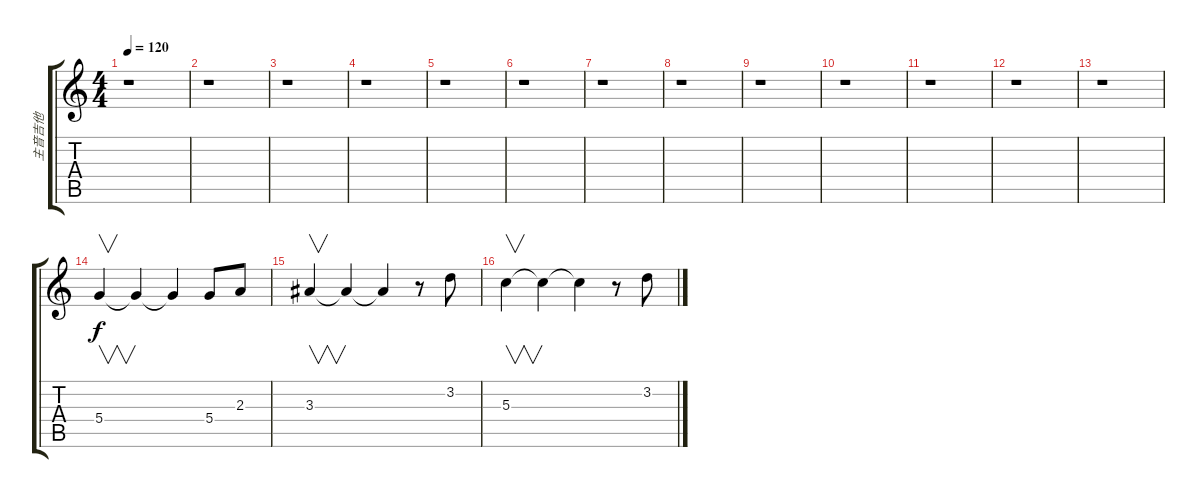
\track ("主音吉他" "主音吉他") {instrument distortionguitar}
\staff {score tabs}
\tuning (E4 B3 G3 D3 A2 E2) {hide}
\ts (4 4)
\tempo 120
\clef g2
\ks c
r.1{dy f instrument distortionguitar} |
r.1 |
r.1 |
r.1 |
r.1 |
r.1 |
r.1 |
r.1 |
r.1 |
r.1 |
r.1 |
r.1 |
r.1 |
5.4.4{v} 5.4{t}.4 5.4{t}.4 5.4.8 2.3.8 |
3.3.4{v} 3.3{t}.4 3.3{t}.4 r.8 3.2.8 |
5.3.4{v} 5.3{t}.4 5.3{t}.4 r.8 3.2.8
